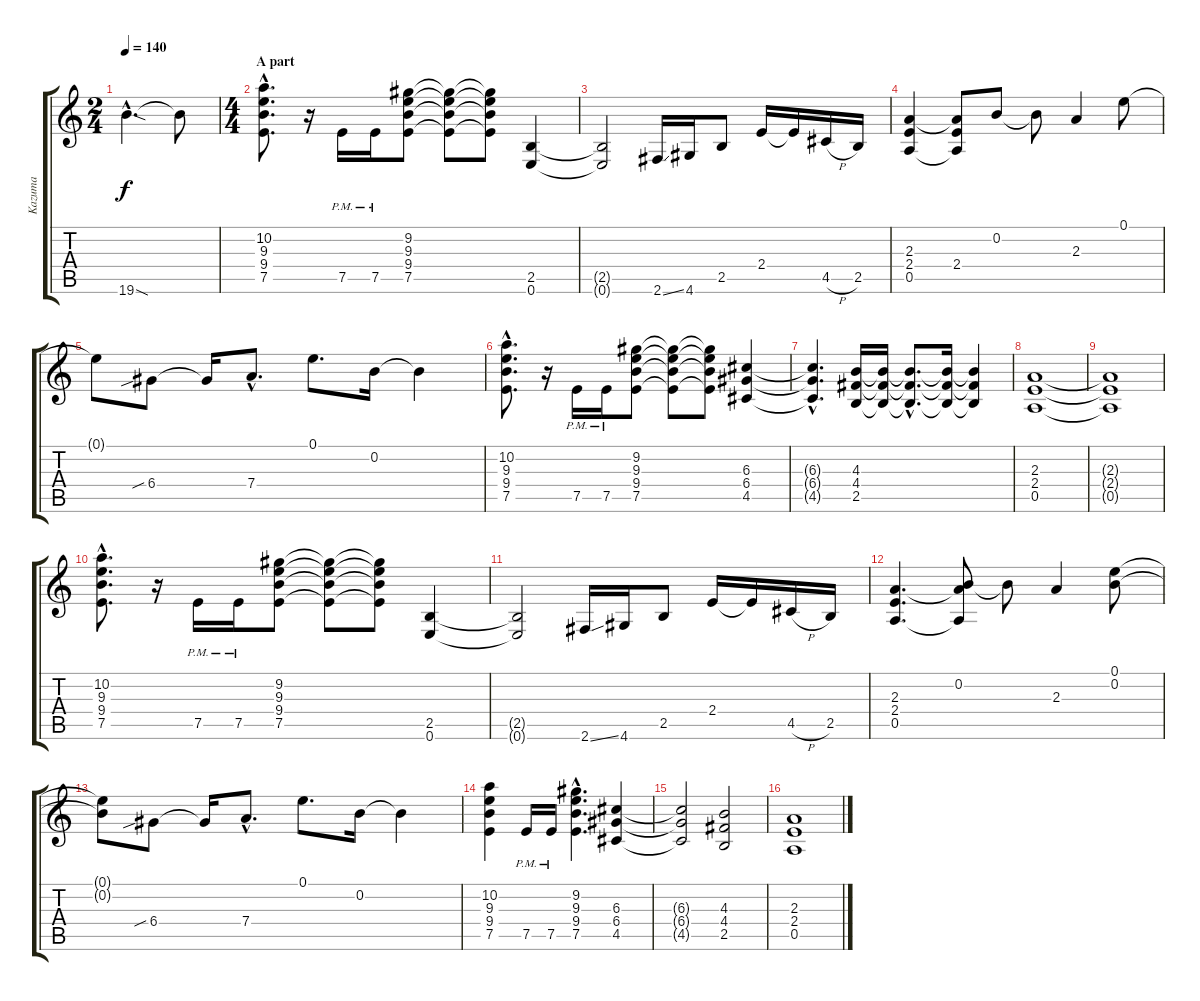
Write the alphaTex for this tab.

\track ("Kazuma" "Kazuma") {instrument distortionguitar}
\staff {score tabs}
\tuning (E4 B3 G3 D3 A2 E2) {hide}
\ts (2 4)
\tempo 140
\clef g2
\ks c
19.6{sod hac}.4{d dy f instrument distortionguitar} 19.6{t}.8 |
\ts (4 4)
\section ("" "A part")
(10.2{hac} 9.3{hac} 9.4{hac} 7.5{hac}).8{d} r.16 7.5{pm}.16 7.5{pm}.16 (9.2 9.3 9.4 7.5).8 (9.2{t} 9.3{t} 9.4{t} 7.5{t}).8 (9.2{t} 9.3{t} 9.4{t} 7.5{t}).8 (2.5 0.6).4 |
(2.5{t} 0.6{t}).2 2.6{ss}.16 4.6.16 2.5.8 2.4.16 2.4{t}.16 4.5{h}.16 2.5.16 |
(2.3 2.4 0.5).4 (2.3{t} 2.4 0.5{t}).8 0.2.8 0.2{t}.8 2.3.4 0.1.8 |
0.1{t}.8 6.4{sib}.8 6.4{t}.16 7.4{hac}.8{d} 0.1.8{d} 0.2.16 0.2{t}.4 |
(10.2{hac} 9.3{hac} 9.4{hac} 7.5{hac}).8{d} r.16 7.5{pm}.16 7.5{pm}.16 (9.2 9.3 9.4 7.5).8 (9.2{t} 9.3{t} 9.4{t} 7.5{t}).8 (9.2{t} 9.3{t} 9.4{t} 7.5{t}).8 (6.3 6.4 4.5).4 |
(6.3{hac t} 6.4{hac t} 4.5{hac t}).4{d} (4.3 4.4 2.5).16 (4.3{t} 4.4{t} 2.5{t}).16 (4.3{hac t} 4.4{hac t} 2.5{hac t}).8{d} (4.3{t} 4.4{t} 2.5{t}).16 (4.3{t} 4.4{t} 2.5{t}).4 |
(2.3 2.4 0.5).1 |
(2.3{t} 2.4{t} 0.5{t}).1 |
(10.2{hac} 9.3{hac} 9.4{hac} 7.5{hac}).8{d} r.16 7.5{pm}.16 7.5{pm}.16 (9.2 9.3 9.4 7.5).8 (9.2{t} 9.3{t} 9.4{t} 7.5{t}).8 (9.2{t} 9.3{t} 9.4{t} 7.5{t}).8 (2.5 0.6).4 |
(2.5{t} 0.6{t}).2 2.6{ss}.16 4.6.16 2.5.8 2.4.16 2.4{t}.16 4.5{h}.16 2.5.16 |
(2.3 2.4 0.5).4{d} (0.2 2.3{t} 0.5{t}).8 0.2{t}.8 2.3.4 (0.1 0.2).8 |
(0.1{t} 0.2{t}).8 6.4{sib}.8 6.4{t}.16 7.4{hac}.8{d} 0.1.8{d} 0.2.16 0.2{t}.4 |
(10.2 9.3 9.4 7.5).4 7.5{pm}.16 7.5{pm}.16 (9.2{hac} 9.3{hac} 9.4{hac} 7.5{hac}).4{d} (6.3 6.4 4.5).4 |
(6.3{t} 6.4{t} 4.5{t}).2 (4.3 4.4 2.5).2 |
(2.3 2.4 0.5).1
